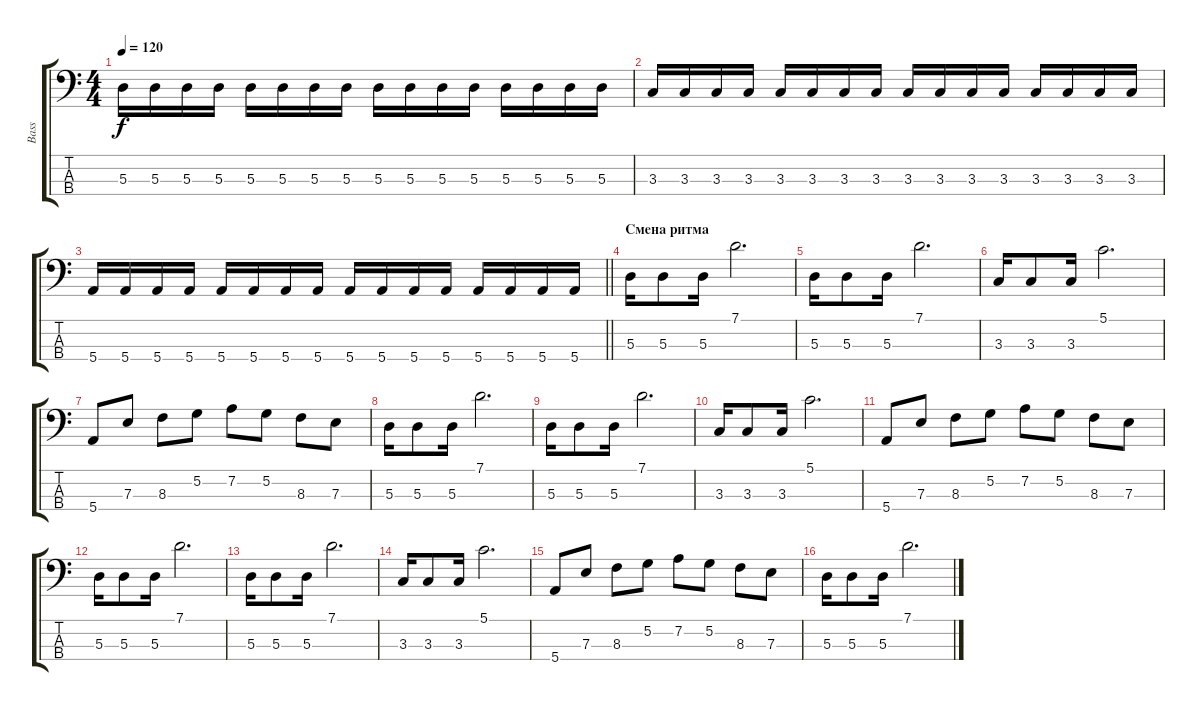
\track ("Bass" "Bass") {instrument electricbassfinger}
\staff {score tabs}
\tuning (G2 D2 A1 E1) {hide}
\ts (4 4)
\tempo 120
\clef f4
\ks c
5.3.16{dy f} 5.3.16 5.3.16 5.3.16 5.3.16 5.3.16 5.3.16 5.3.16 5.3.16 5.3.16 5.3.16 5.3.16 5.3.16 5.3.16 5.3.16 5.3.16 |
3.3.16 3.3.16 3.3.16 3.3.16 3.3.16 3.3.16 3.3.16 3.3.16 3.3.16 3.3.16 3.3.16 3.3.16 3.3.16 3.3.16 3.3.16 3.3.16 |
\barLineRight lightlight
5.4.16 5.4.16 5.4.16 5.4.16 5.4.16 5.4.16 5.4.16 5.4.16 5.4.16 5.4.16 5.4.16 5.4.16 5.4.16 5.4.16 5.4.16 5.4.16 |
\section ("" "Смена ритма")
5.3.16 5.3.8 5.3.16 7.1.2{d} |
5.3.16 5.3.8 5.3.16 7.1.2{d} |
3.3.16 3.3.8 3.3.16 5.1.2{d} |
5.4.8 7.3.8 8.3.8 5.2.8 7.2.8 5.2.8 8.3.8 7.3.8 |
5.3.16 5.3.8 5.3.16 7.1.2{d} |
5.3.16 5.3.8 5.3.16 7.1.2{d} |
3.3.16 3.3.8 3.3.16 5.1.2{d} |
5.4.8 7.3.8 8.3.8 5.2.8 7.2.8 5.2.8 8.3.8 7.3.8 |
5.3.16 5.3.8 5.3.16 7.1.2{d} |
5.3.16 5.3.8 5.3.16 7.1.2{d} |
3.3.16 3.3.8 3.3.16 5.1.2{d} |
5.4.8 7.3.8 8.3.8 5.2.8 7.2.8 5.2.8 8.3.8 7.3.8 |
5.3.16 5.3.8 5.3.16 7.1.2{d}
